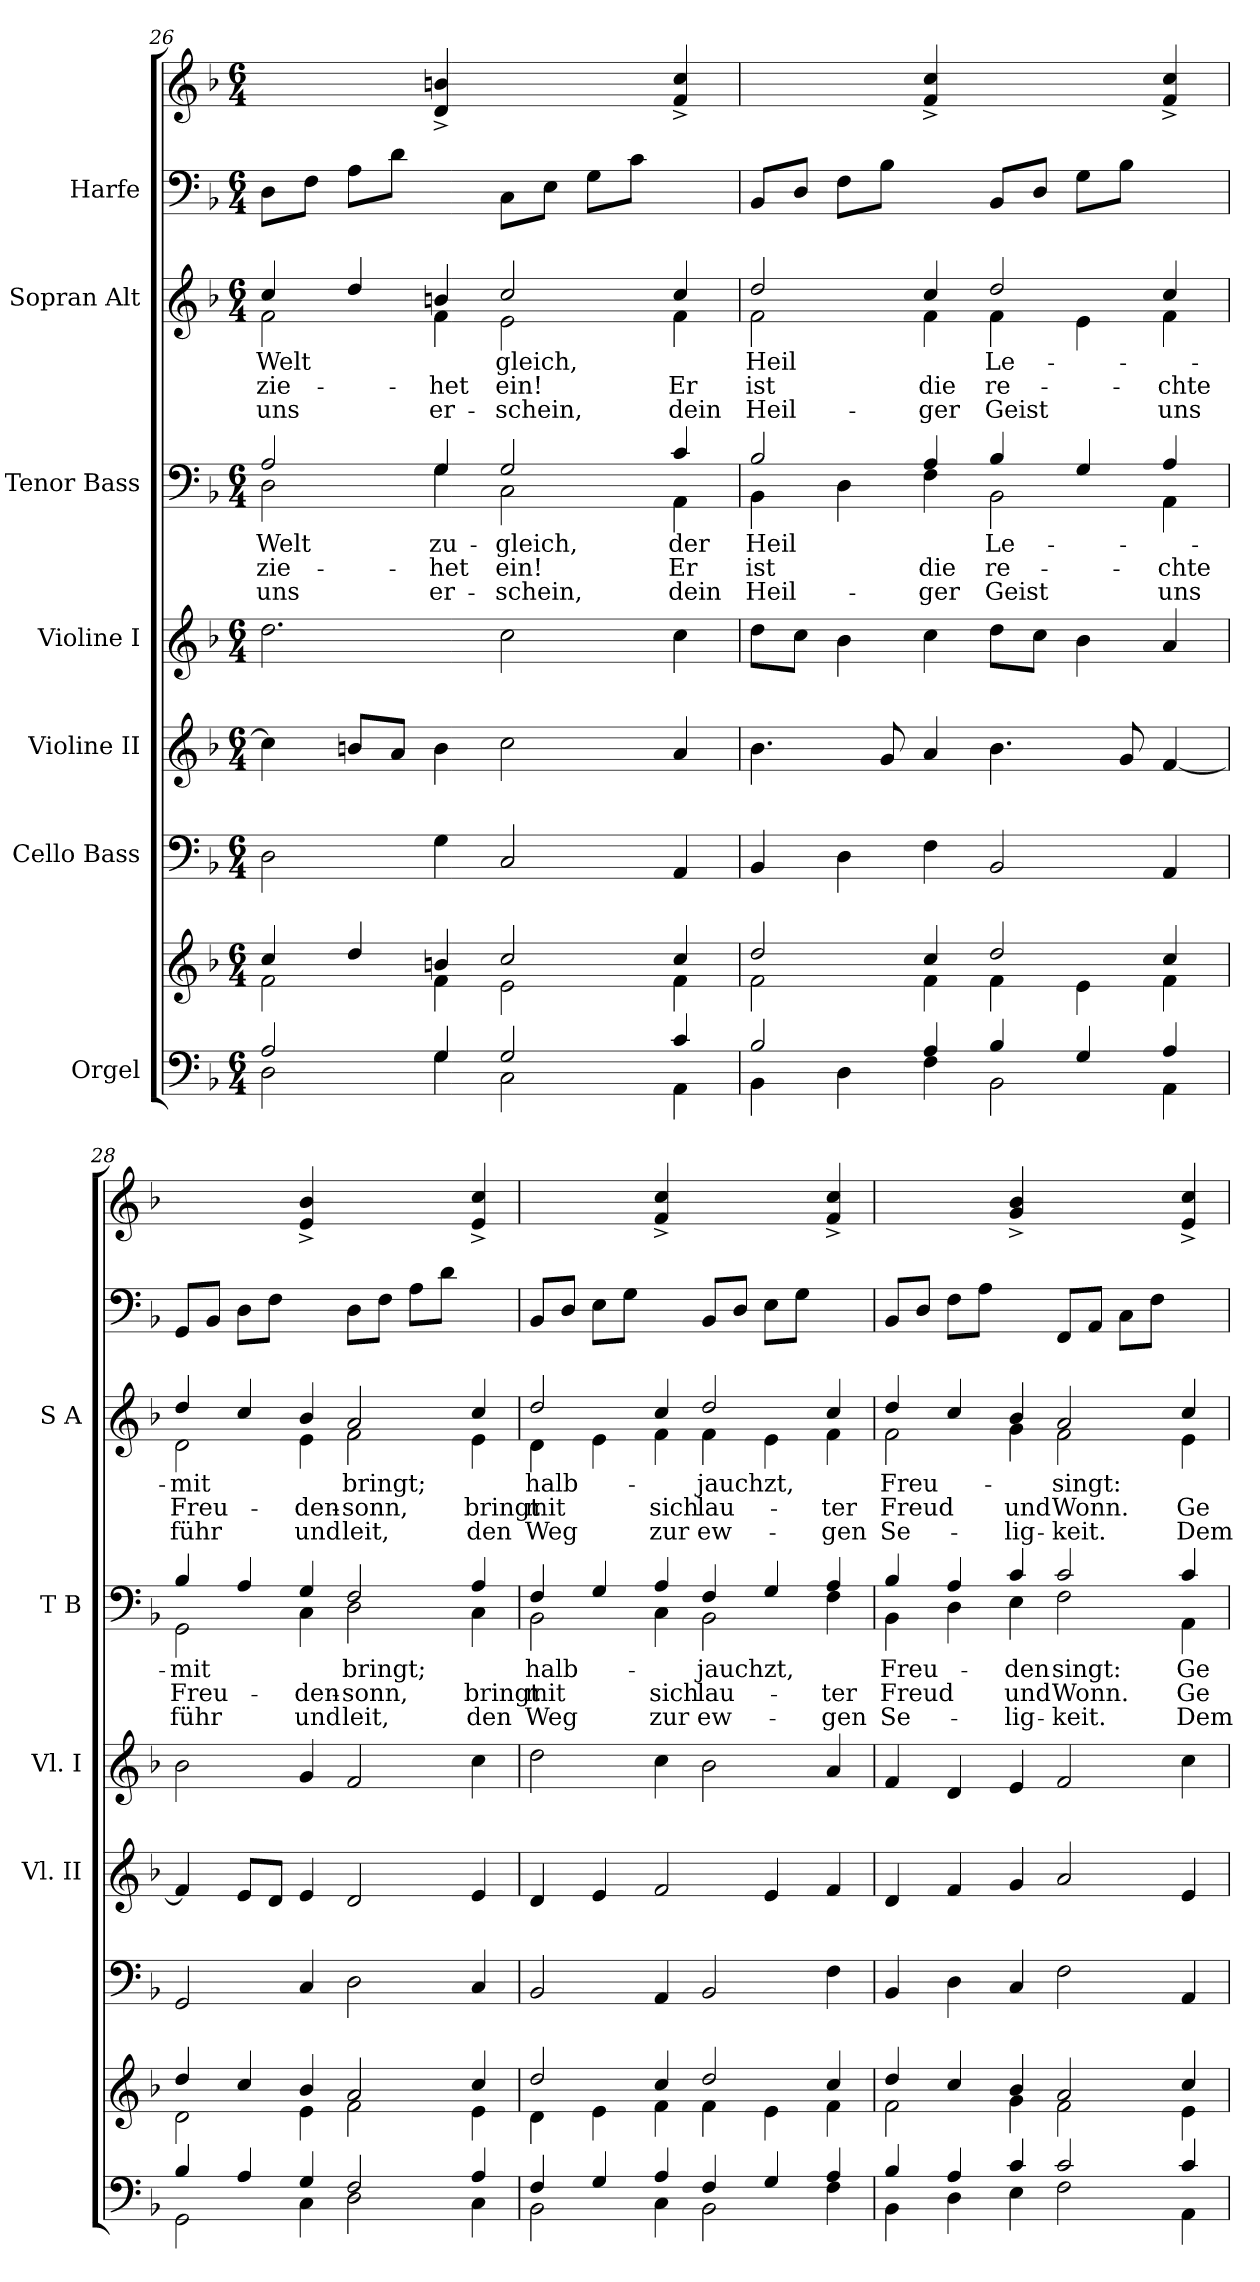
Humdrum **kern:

**kern	**kern	**kern	**kern	**kern	**kern	**text	**text	**text	**kern	**text	**text	**text	**kern	**kern
*part7	*part7	*part6	*part5	*part4	*part3	*part3	*part3	*part3	*part2	*part2	*part2	*part2	*part1	*part1
*staff9	*staff8	*staff7	*staff6	*staff5	*staff4	*staff4	*staff4	*staff4	*staff3	*staff3	*staff3	*staff3	*staff2	*staff1
*I"Orgel	*	*I"Cello Bass	*I"Violine II	*I"Violine I	*I"Tenor Bass	*	*	*	*I"Sopran Alt	*	*	*	*I"Harfe	*
*	*	*	*I'Vl. II	*I'Vl. I	*I'T B	*	*	*	*I'S A	*	*	*	*	*
*clefF4	*clefG2	*clefF4	*clefG2	*clefG2	*clefF4	*	*	*	*clefG2	*	*	*	*clefF4	*clefG2
*k[b-]	*k[b-]	*k[b-]	*k[b-]	*k[b-]	*k[b-]	*	*	*	*k[b-]	*	*	*	*k[b-]	*k[b-]
*F:	*F:	*F:	*F:	*F:	*F:	*	*	*	*F:	*	*	*	*F:	*F:
*M6/4	*M6/4	*M6/4	*M6/4	*M6/4	*M6/4	*	*	*	*M6/4	*	*	*	*M6/4	*M6/4
=26	=26	=26	=26	=26	=26	=26	=26	=26	=26	=26	=26	=26	=26	=26
*^	*^	*	*	*	*^	*	*	*	*	*	*	*	*	*
!	!	!	!	!	!	!	!	!	!LO:LY:a	!LO:LY:a	!LO:LY:a	!	!LO:LY:b	!LO:LY:b	!LO:LY:b	!	!
*	*	*	*	*	*	*	*	*	*	*	*	*^	*	*	*	*	*
2A/	2D\	4cc/	2f\	2D\	4cc\]	2.dd\	2A/	2D\	-Welt	-zie-	uns	2f\	4cc/	Welt	zie-	uns	8D\L	2ryy
.	.	.	.	.	.	.	.	.	.	.	.	.	.	.	.	.	8F\J	.
.	.	4dd/	.	.	8bn/L	.	.	.	.	.	.	.	4dd/	.	.	.	8A\L	.
.	.	.	.	.	8a/J	.	.	.	.	.	.	.	.	.	.	.	8d\J	.
!	!	!	!	!	!	!	!	!	!LO:LY:a	!LO:LY:a	!LO:LY:a	!	!	!LO:LY:b	!LO:LY:b	!LO:LY:b	!	!
4G/	4G\	4bn/	4f\	4G\	4b\	.	4G/	4G\	zu-	-het	er-	4f\	4bn/	.	-het	er-	4ryy	4d/^< 4bn/^<
!	!	!	!	!	!	!	!	!	!LO:LY:a	!LO:LY:a	!LO:LY:a	!	!	!LO:LY:b	!LO:LY:b	!LO:LY:b	!	!
2G/	2C\	2cc/	2e\	2C/	2cc\	2cc\	2G/	2C\	-gleich,	ein!	-schein,	2cc/	2e\	gleich,	-ein!	schein,	8C\L	2ryy
.	.	.	.	.	.	.	.	.	.	.	.	.	.	.	.	.	8E\J	.
.	.	.	.	.	.	.	.	.	.	.	.	.	.	.	.	.	8G\L	.
.	.	.	.	.	.	.	.	.	.	.	.	.	.	.	.	.	8c\J	.
!	!	!	!	!	!	!	!	!	!LO:LY:a	!LO:LY:a	!LO:LY:a	!	!	!LO:LY:b	!LO:LY:b	!LO:LY:b	!	!
4c/	4AA\	4cc/	4f\	4AA/	4a/	4cc\	4c/	4AA\	der	Er	dein	4f\	4cc/	.	Er	-dein	4ryy	4f/^< 4cc/^<
!!LO:PB:g=z
=27	=27	=27	=27	=27	=27	=27	=27	=27	=27	=27	=27	=27	=27	=27	=27	=27	=27	=27
!	!	!	!	!	!	!	!	!	!LO:LY:a	!LO:LY:a	!LO:LY:a	!	!	!LO:LY:b	!LO:LY:b	!LO:LY:b	!	!
2B-/	4BB-\	2dd/	2f\	4BB-/	4.b-\	8dd\L	2B-/	4BB-\	Heil	ist	Heil-	2dd/	2f\	Heil	ist	Heil-	8BB-/L	2ryy
.	.	.	.	.	.	8cc\J	.	.	.	.	.	.	.	.	.	.	8D/J	.
.	4D\	.	.	4D\	.	4b-\	.	4D\	.	.	.	.	.	.	.	.	8F\L	.
.	.	.	.	.	8g/	.	.	.	.	.	.	.	.	.	.	.	8B-\J	.
!	!	!	!	!	!	!	!	!	!LO:LY:a	!LO:LY:a	!LO:LY:a	!	!	!LO:LY:b	!LO:LY:b	!LO:LY:b	!	!
4A/	4F\	4cc/	4f\	4F\	4a/	4cc\	4F\	4A/	.	die	ger	4f\	4cc/	.	die	ger	4ryy	4f/^< 4cc/^<
!	!	!	!	!	!	!	!	!	!LO:LY:a	!LO:LY:a	!LO:LY:a	!	!	!LO:LY:b	!LO:LY:b	!LO:LY:b	!	!
4B-/	2BB-\	2dd/	4f\	2BB-/	4.b-\	8dd\L	2BB-\	4B-/	Le-	re-	-Geist	2dd/	4f\	Le-	re-	-Geist	8BB-/L	2ryy
.	.	.	.	.	.	8cc\J	.	.	.	.	.	.	.	.	.	.	8D/J	.
4G/	.	.	4e\	.	.	4b-\	.	4G/	.	.	.	.	4e\	.	.	.	8G\L	.
.	.	.	.	.	8g/	.	.	.	.	.	.	.	.	.	.	.	8B-\J	.
!	!	!	!	!	!	!	!	!	!LO:LY:a	!LO:LY:a	!LO:LY:a	!	!	!LO:LY:b	!LO:LY:b	!LO:LY:b	!	!
4A/	4AA\	4cc/	4f\	4AA/	[<4f/	4a/	4AA\	4A/	.	chte	uns	4f\	4cc/	.	chte	uns	4ryy	4f/^< 4cc/^<
=28	=28	=28	=28	=28	=28	=28	=28	=28	=28	=28	=28	=28	=28	=28	=28	=28	=28	=28
!	!	!	!	!	!	!	!	!	!LO:LY:a	!LO:LY:a	!LO:LY:a	!	!	!LO:LY:b	!LO:LY:b	!LO:LY:b	!	!
4B-/	2GG\	4dd/	2d\	2GG/	4f/]	2b-\	2GG\	4B-/	-mit	Freu-	führ	2d\	4dd/	-mit	Freu-	führ	8GG/L	2ryy
.	.	.	.	.	.	.	.	.	.	.	.	.	.	.	.	.	8BB-/J	.
4A/	.	4cc/	.	.	8e/L	.	.	4A/	.	.	.	.	4cc/	.	.	.	8D\L	.
.	.	.	.	.	8d/J	.	.	.	.	.	.	.	.	.	.	.	8F\J	.
!	!	!	!	!	!	!	!	!	!LO:LY:a	!LO:LY:a	!LO:LY:a	!	!	!LO:LY:b	!LO:LY:b	!LO:LY:b	!	!
4G/	4C\	4b-/	4e\	4C/	4e/	4g/	4C\	4G/	.	-den-	und	4e\	4b-/	.	-den-	und	4ryy	4e/^< 4b-/^<
!	!	!	!	!	!	!	!	!	!LO:LY:a	!LO:LY:a	!LO:LY:a	!	!	!LO:LY:b	!LO:LY:b	!LO:LY:b	!	!
2F/	2D\	2a/	2f\	2D\	2d/	2f/	2F/	2D\	bringt;	-sonn,	leit,	2a/	2f\	bringt;	-sonn,	leit,	8D\L	2ryy
.	.	.	.	.	.	.	.	.	.	.	.	.	.	.	.	.	8F\J	.
.	.	.	.	.	.	.	.	.	.	.	.	.	.	.	.	.	8A\L	.
.	.	.	.	.	.	.	.	.	.	.	.	.	.	.	.	.	8d\J	.
!	!	!	!	!	!	!	!	!	!LO:LY:a	!LO:LY:a	!LO:LY:a	!	!	!LO:LY:b	!LO:LY:b	!LO:LY:b	!	!
4A/	4C\	4cc/	4e\	4C/	4e/	4cc\	4C\	4A/	.	-bringt	den	4e\	4cc/	.	-bringt	den	4ryy	4e/^< 4cc/^<
=29	=29	=29	=29	=29	=29	=29	=29	=29	=29	=29	=29	=29	=29	=29	=29	=29	=29	=29
!	!	!	!	!	!	!	!	!	!LO:LY:a	!LO:LY:a	!LO:LY:a	!	!	!LO:LY:b	!LO:LY:b	!LO:LY:b	!	!
4F/	2BB-\	2dd/	4d\	2BB-/	4d/	2dd\	2BB-\	4F/	halb-	mit	Weg	2dd/	4d\	halb-	mit	Weg	8BB-/L	2ryy
.	.	.	.	.	.	.	.	.	.	.	.	.	.	.	.	.	8D/J	.
4G/	.	.	4e\	.	4e/	.	.	4G/	.	.	.	.	4e\	.	.	.	8E\L	.
.	.	.	.	.	.	.	.	.	.	.	.	.	.	.	.	.	8G\J	.
!	!	!	!	!	!	!	!	!	!LO:LY:a	!LO:LY:a	!LO:LY:a	!	!	!LO:LY:b	!LO:LY:b	!LO:LY:b	!	!
4A/	4C\	4cc/	4f\	4AA/	2f/	4cc\	4C\	4A/	.	sich	zur	4f\	4cc/	.	sich	zur	4ryy	4f/^< 4cc/^<
!	!	!	!	!	!	!	!	!	!LO:LY:a	!LO:LY:a	!LO:LY:a	!	!	!LO:LY:b	!LO:LY:b	!LO:LY:b	!	!
4F/	2BB-\	2dd/	4f\	2BB-/	.	2b-\	2BB-\	4F/	-jauchzt,	lau-	ew-	2dd/	4f\	-jauchzt,	lau-	ew-	8BB-/L	2ryy
.	.	.	.	.	.	.	.	.	.	.	.	.	.	.	.	.	8D/J	.
4G/	.	.	4e\	.	4e/	.	.	4G/	.	.	.	.	4e\	.	.	.	8E\L	.
.	.	.	.	.	.	.	.	.	.	.	.	.	.	.	.	.	8G\J	.
!	!	!	!	!	!	!	!	!	!LO:LY:a	!LO:LY:a	!LO:LY:a	!	!	!LO:LY:b	!LO:LY:b	!LO:LY:b	!	!
4A/	4F\	4cc/	4f\	4F\	4f/	4a/	4F\	4A/	.	ter	gen	4f\	4cc/	.	ter	gen	4ryy	4f/^< 4cc/^<
!!LO:PB:g=z
=30	=30	=30	=30	=30	=30	=30	=30	=30	=30	=30	=30	=30	=30	=30	=30	=30	=30	=30
!	!	!	!	!	!	!	!	!	!LO:LY:a	!LO:LY:a	!LO:LY:a	!	!	!LO:LY:b	!LO:LY:b	!LO:LY:b	!	!
4B-/	4BB-\	4dd/	2f\	4BB-/	4d/	4f/	4B-/	4BB-\	Freu-	-Freud	-Se-	2f\	4dd/	-Freu-	-Freud	Se-	8BB-/L	2ryy
.	.	.	.	.	.	.	.	.	.	.	.	.	.	.	.	.	8D/J	.
4A/	4D\	4cc/	.	4D\	4f/	4d/	4A/	4D\	.	.	.	.	4cc/	.	.	.	8F\L	.
.	.	.	.	.	.	.	.	.	.	.	.	.	.	.	.	.	8A\J	.
!	!	!	!	!	!	!	!	!	!LO:LY:a	!LO:LY:a	!LO:LY:a	!	!	!LO:LY:b	!LO:LY:b	!LO:LY:b	!	!
4c/	4E\	4b-/	4g\	4C/	4g/	4e/	4c/	4E\	-den	und	-lig-	4g\	4b-/	.	-und	-lig-	4ryy	4g/^< 4b-/^<
!	!	!	!	!	!	!	!	!	!LO:LY:a	!LO:LY:a	!LO:LY:a	!	!	!LO:LY:b	!LO:LY:b	!LO:LY:b	!	!
2c/	2F\	2a/	2f\	2F\	2a/	2f/	2c/	2F\	singt:	Wonn.	-keit.	2a/	2f\	-singt:	Wonn.	-keit.	8FF/L	2ryy
.	.	.	.	.	.	.	.	.	.	.	.	.	.	.	.	.	8AA/J	.
.	.	.	.	.	.	.	.	.	.	.	.	.	.	.	.	.	8C\L	.
.	.	.	.	.	.	.	.	.	.	.	.	.	.	.	.	.	8F\J	.
!	!	!	!	!	!	!	!	!	!LO:LY:a	!LO:LY:a	!LO:LY:a	!	!	!LO:LY:b	!LO:LY:b	!LO:LY:b	!	!
4c/	4AA\	4cc/	4e\	4AA/	4e/	4cc\	4c/	4AA\	Ge-	Ge-	Dem	4e\	4cc/	.	Ge-	-Dem	4ryy	4e/^< 4cc/^<
*v	*v	*	*	*	*	*	*v	*v	*	*	*	*v	*v	*	*	*	*	*
*	*v	*v	*	*	*	*	*	*	*	*	*	*	*	*	*
=	=	=	=	=	=	=	=	=	=	=	=	=	=	=
*-	*-	*-	*-	*-	*-	*-	*-	*-	*-	*-	*-	*-	*-	*-
